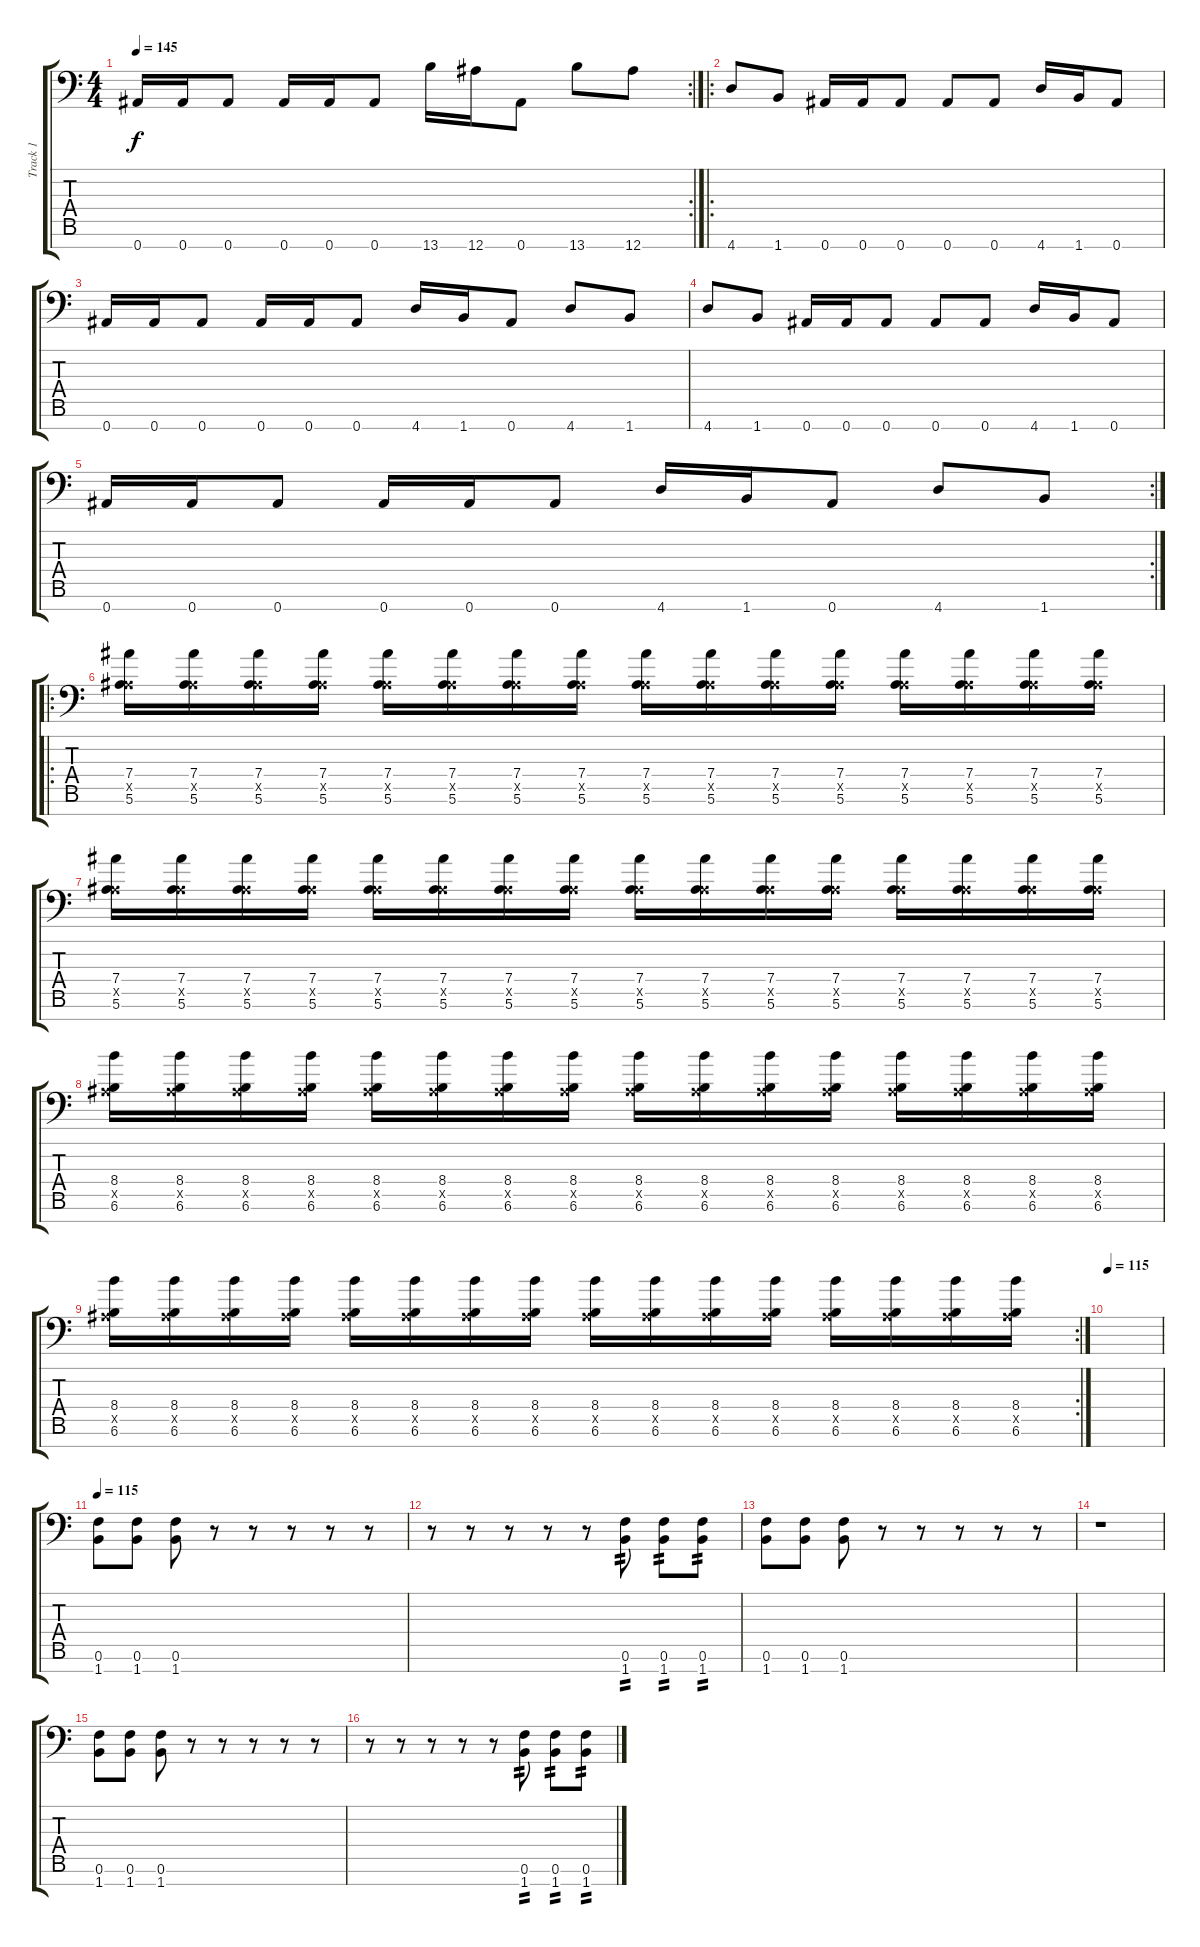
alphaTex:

\track ("Track 1" "Track 1") {instrument distortionguitar}
\staff {score tabs}
\tuning (F4 C4 Ab3 Eb3 Bb2 F2 Bb1) {hide}
\rc 2
\ts (4 4)
\tempo 145
\clef f4
\ks c
0.7.16{dy f} 0.7.16 0.7.8 0.7.16 0.7.16 0.7.8 13.7.16 12.7.16 0.7.8 13.7.8 12.7.8 |
\ro
4.7.8 1.7.8 0.7.16 0.7.16 0.7.8 0.7.8 0.7.8 4.7.16 1.7.16 0.7.8 |
0.7.16 0.7.16 0.7.8 0.7.16 0.7.16 0.7.8 4.7.16 1.7.16 0.7.8 4.7.8 1.7.8 |
4.7.8 1.7.8 0.7.16 0.7.16 0.7.8 0.7.8 0.7.8 4.7.16 1.7.16 0.7.8 |
\rc 2
0.7.16 0.7.16 0.7.8 0.7.16 0.7.16 0.7.8 4.7.16 1.7.16 0.7.8 4.7.8 1.7.8 |
\ro
(7.4 0.5{x} 5.6).16 (7.4 0.5{x} 5.6).16 (7.4 0.5{x} 5.6).16 (7.4 0.5{x} 5.6).16 (7.4 0.5{x} 5.6).16 (7.4 0.5{x} 5.6).16 (7.4 0.5{x} 5.6).16 (7.4 0.5{x} 5.6).16 (7.4 0.5{x} 5.6).16 (7.4 0.5{x} 5.6).16 (7.4 0.5{x} 5.6).16 (7.4 0.5{x} 5.6).16 (7.4 0.5{x} 5.6).16 (7.4 0.5{x} 5.6).16 (7.4 0.5{x} 5.6).16 (7.4 0.5{x} 5.6).16 |
(7.4 0.5{x} 5.6).16 (7.4 0.5{x} 5.6).16 (7.4 0.5{x} 5.6).16 (7.4 0.5{x} 5.6).16 (7.4 0.5{x} 5.6).16 (7.4 0.5{x} 5.6).16 (7.4 0.5{x} 5.6).16 (7.4 0.5{x} 5.6).16 (7.4 0.5{x} 5.6).16 (7.4 0.5{x} 5.6).16 (7.4 0.5{x} 5.6).16 (7.4 0.5{x} 5.6).16 (7.4 0.5{x} 5.6).16 (7.4 0.5{x} 5.6).16 (7.4 0.5{x} 5.6).16 (7.4 0.5{x} 5.6).16 |
(8.4 0.5{x} 6.6).16 (8.4 0.5{x} 6.6).16 (8.4 0.5{x} 6.6).16 (8.4 0.5{x} 6.6).16 (8.4 0.5{x} 6.6).16 (8.4 0.5{x} 6.6).16 (8.4 0.5{x} 6.6).16 (8.4 0.5{x} 6.6).16 (8.4 0.5{x} 6.6).16 (8.4 0.5{x} 6.6).16 (8.4 0.5{x} 6.6).16 (8.4 0.5{x} 6.6).16 (8.4 0.5{x} 6.6).16 (8.4 0.5{x} 6.6).16 (8.4 0.5{x} 6.6).16 (8.4 0.5{x} 6.6).16 |
\rc 2
(8.4 0.5{x} 6.6).16 (8.4 0.5{x} 6.6).16 (8.4 0.5{x} 6.6).16 (8.4 0.5{x} 6.6).16 (8.4 0.5{x} 6.6).16 (8.4 0.5{x} 6.6).16 (8.4 0.5{x} 6.6).16 (8.4 0.5{x} 6.6).16 (8.4 0.5{x} 6.6).16 (8.4 0.5{x} 6.6).16 (8.4 0.5{x} 6.6).16 (8.4 0.5{x} 6.6).16 (8.4 0.5{x} 6.6).16 (8.4 0.5{x} 6.6).16 (8.4 0.5{x} 6.6).16 (8.4 0.5{x} 6.6).16 |
\tempo 115
|
\tempo 115
(0.6 1.7).8 (0.6 1.7).8 (0.6 1.7).8 r.8 r.8 r.8 r.8 r.8 |
r.8 r.8 r.8 r.8 r.8 (0.6 1.7).8{tp 2} (0.6 1.7).8{tp 2} (0.6 1.7).8{tp 2} |
(0.6 1.7).8 (0.6 1.7).8 (0.6 1.7).8 r.8 r.8 r.8 r.8 r.8 |
r.1 |
(0.6 1.7).8 (0.6 1.7).8 (0.6 1.7).8 r.8 r.8 r.8 r.8 r.8 |
r.8 r.8 r.8 r.8 r.8 (0.6 1.7).8{tp 2} (0.6 1.7).8{tp 2} (0.6 1.7).8{tp 2}
